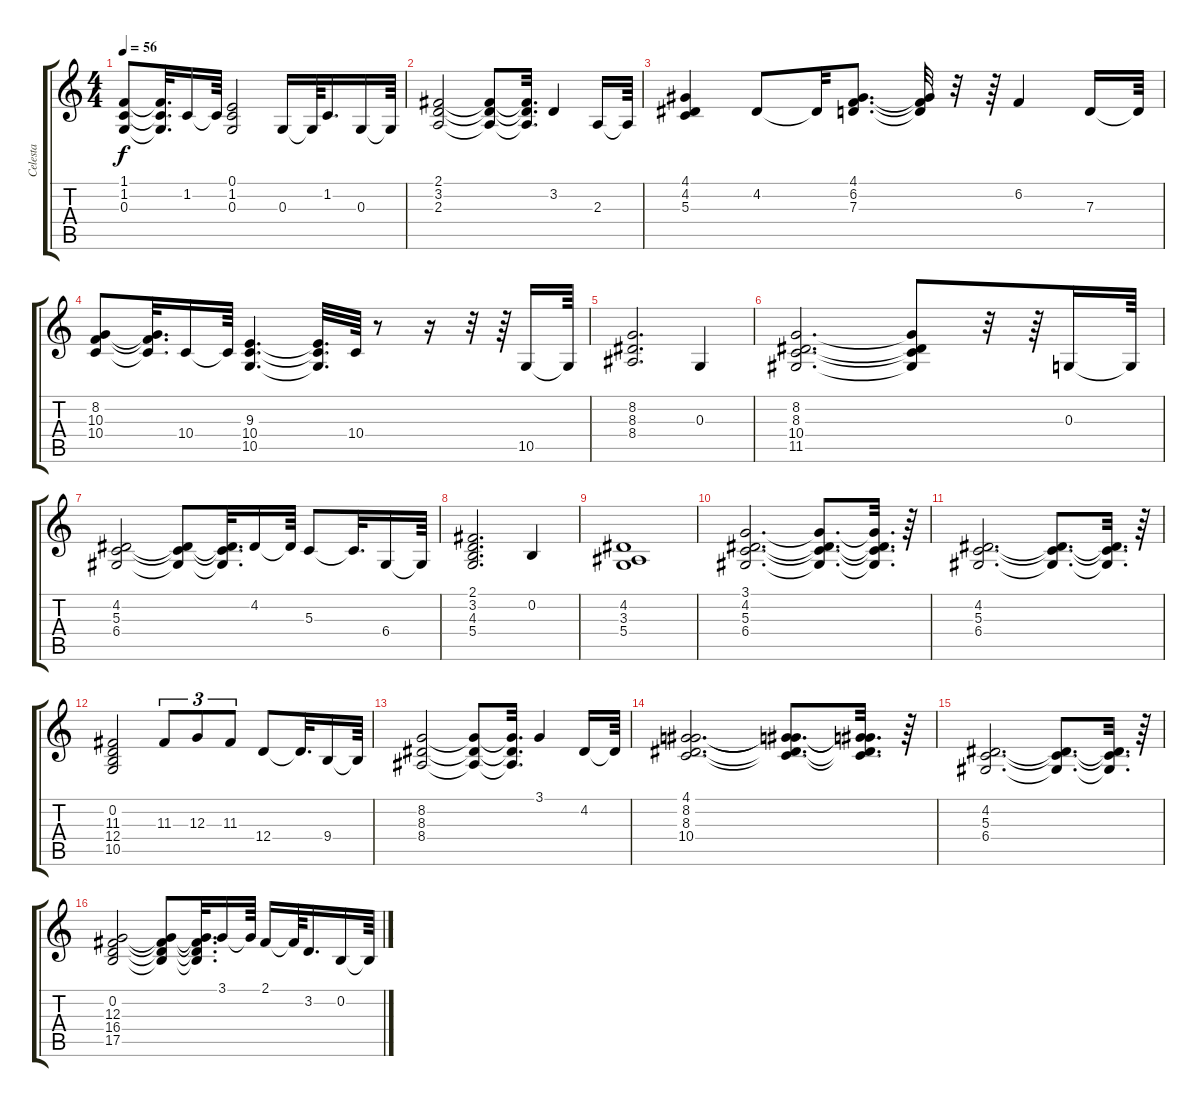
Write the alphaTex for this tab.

\track ("Celesta" "Celesta") {instrument rockorgan}
\staff {score tabs}
\tuning (E4 B3 G3 D3 A2 E2) {hide}
\ts (4 4)
\tempo 56
\clef g2
\ks c
(1.1 1.2 0.3).8{dy f} (1.1{t} 1.2{t} 0.3{t}).32{d} 1.2.16 1.2{t}.64 (0.1 1.2 0.3).2 0.3.16 0.3{t}.64 1.2.16{d} 0.3.16 0.3{t}.64 |
(2.1 3.2 2.3).2 (2.1{t} 3.2{t} 2.3{t}).8 (2.1{t} 3.2{t} 2.3{t}).32{d} 3.2.4 2.3.16 2.3{t}.64 |
(4.1 4.2 5.3).4 4.2.8 4.2{t}.32 (4.1 6.2 7.3).8{d} (4.1{t} 6.2{t} 7.3{t}).32 r.32 r.64 6.2.4 7.3.16 7.3{t}.64 |
(8.2 10.3 10.4).8 (8.2{t} 10.3{t} 10.4{t}).32{d} 10.4.16 10.4{t}.64 (9.3 10.4 10.5).4{d} (9.3{t} 10.4{t} 10.5{t}).32{d} 10.4.64 r.8 r.16 r.32 r.64 10.5.16 10.5{t}.64 |
(8.2 8.3 8.4).2{d} 0.3.4 |
(8.2 8.3 10.4 11.5).2{d} (8.2{t} 8.3{t} 10.4{t} 11.5{t}).8 r.32 r.64 0.3.16 0.3{t}.64 |
(4.2 5.3 6.4).2 (4.2{t} 5.3{t} 6.4{t}).8 (4.2{t} 5.3{t} 6.4{t}).32{d} 4.2.16 4.2{t}.64 5.3.8 5.3{t}.32{d} 6.4.16 6.4{t}.64 |
(2.1 3.2 4.3 5.4).2{d} 0.2.4 |
(4.2 3.3 5.4).1 |
(3.1 4.2 5.3 6.4).2{d} (3.1{t} 4.2{t} 5.3{t} 6.4{t}).8{d} (3.1{t} 4.2{t} 5.3{t} 6.4{t}).32{d} r.64 |
(4.2 5.3 6.4).2{d} (4.2{t} 5.3{t} 6.4{t}).8{d} (4.2{t} 5.3{t} 6.4{t}).32{d} r.64 |
(0.2 11.3 12.4 10.5).2 11.3.8{tu (3 2)} 12.3.8{tu (3 2)} 11.3.8{tu (3 2)} 12.4.8 12.4{t}.32{d} 9.4.16 9.4{t}.64 |
(8.2 8.3 8.4).2 (8.2{t} 8.3{t} 8.4{t}).8 (8.2{t} 8.3{t} 8.4{t}).32{d} 3.1.4 4.2.16 4.2{t}.64 |
(4.1 8.2 8.3 10.4).2{d} (4.1{t} 8.2{t} 8.3{t} 10.4{t}).8{d} (4.1{t} 8.2{t} 8.3{t} 10.4{t}).32{d} r.64 |
(4.2 5.3 6.4).2{d} (4.2{t} 5.3{t} 6.4{t}).8{d} (4.2{t} 5.3{t} 6.4{t}).32{d} r.64 |
(0.2 12.3 16.4 17.5).2 (0.2{t} 12.3{t} 16.4{t} 17.5{t}).8 (0.2{t} 12.3{t} 16.4{t} 17.5{t}).32{d} 3.1.16 3.1{t}.64 2.1.16 2.1{t}.64 3.2.16{d} 0.2.16 0.2{t}.64
